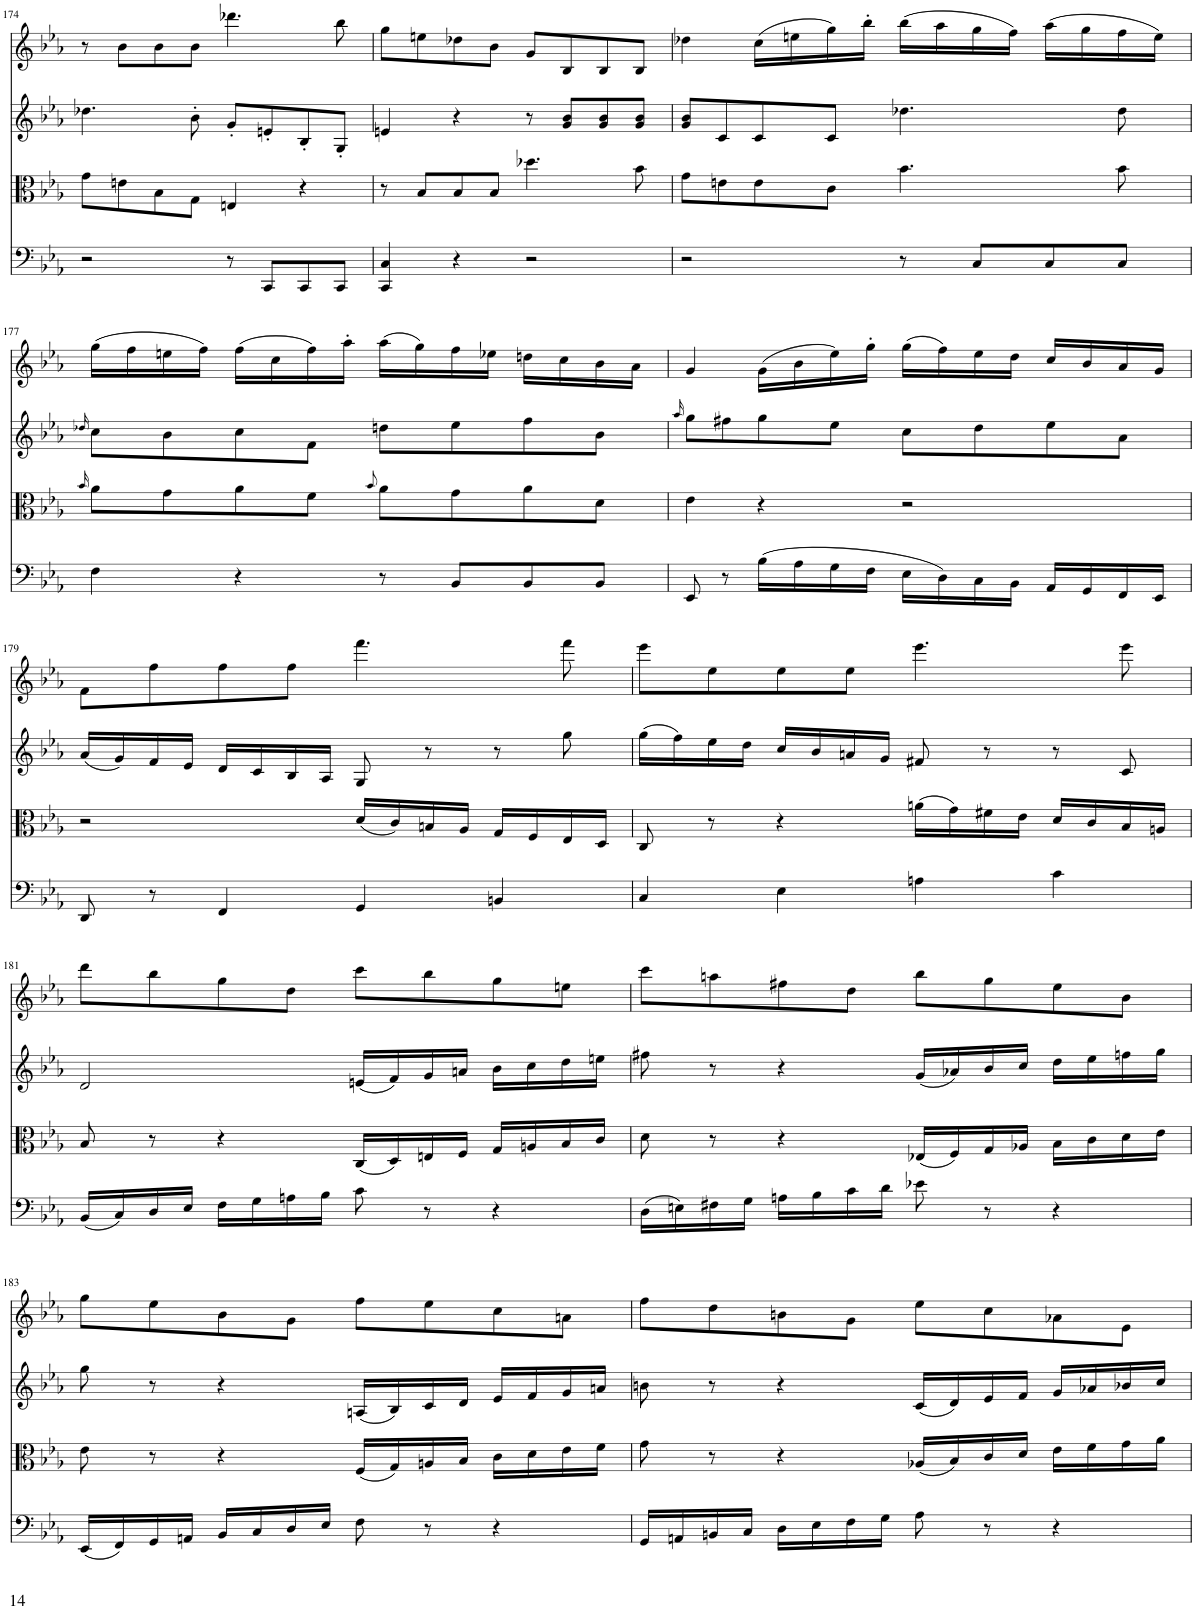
**kern	**kern	**kern	**kern
*part4	*part3	*part2	*part1
*staff4	*staff3	*staff2	*staff1
*I"Piano	*I"Piano	*I"Piano	*I"Piano
*I'Pno	*I'Pno	*I'Pno	*I'Pno
!!LO:PB:g=z
*clefF4	*clefC3	*clefG2	*clefG2
*k[b-e-a-]	*k[b-e-a-]	*k[b-e-a-]	*k[b-e-a-]
*M4/4	*M4/4	*M4/4	*M4/4
*met(c)	*met(c)	*met(c)	*met(c)
=174	=174	=174	=174
2r	8g\L	4.dd-X\	8r
.	8en\	.	8b-\L
.	8B-\	.	8b-\
.	8G\J	8b-'\	8b-\J
8r	4En/	8g'/L	4.ddd-X\
8CC/L	.	8en'/	.
8CC/	4r	8B-'/	.
8CC/J	.	8G'/J	8bb-\
=175	=175	=175	=175
4CC/ 4C/	8r	4en/	8gg\L
.	8B-/L	.	8een\
4r	8B-/	4r	8dd-X\
.	8B-/J	.	8b-\J
2r	4.dd-X\	8r	8g/L
.	.	8g/ 8b-/L	8B-/
.	.	8g/ 8b-/	8B-/
.	8b-\	8g/ 8b-/J	8B-/J
=176	=176	=176	=176
2r	8g\L	8g/ 8b-/L	4dd-X\
.	8en\	8c/	.
.	8e\	8c/	(16cc\LL
.	.	.	16een\
.	8c\J	8c/J	16gg\)
.	.	.	16bb-'\JJ
8r	4.b-\	4.dd-X\	(16bb-\LL
.	.	.	16aa-\
8C/L	.	.	16gg\
.	.	.	16ff\JJ)
8C/	.	.	(16aa-\LL
.	.	.	16gg\
8C/J	8b-\	8dd-\	16ff\
.	.	.	16ee\JJ)
!!LO:LB:g=z
=177	=177	=177	=177
.	16qb-/	16qdd-X/	.
4F\	8a-\L	8cc\L	(16gg\LL
.	.	.	16ff\
.	8g\	8b-\	16een\
.	.	.	16ff\JJ)
4r	8a-\	8cc\	(16ff\LL
.	.	.	16cc\
.	8f\J	8f\J	16ff\)
.	.	.	16aa-'\JJ
.	8qb-/	.	.
8r	8a-\L	8ddn\L	(16aa-\LL
.	.	.	16gg\)
8BB-/L	8g\	8ee-\	16ff\
.	.	.	16ee-X\JJ
8BB-/	8a-\	8ff\	16ddn\LL
.	.	.	16cc\
8BB-/J	8d\J	8b-\J	16b-\
.	.	.	16a-\JJ
=178	=178	=178	=178
.	.	16qaa-/	.
8EE-/	4e-\	8gg\L	4g/
8r	.	8ff#X\	.
(16B-\LL	4r	8gg\	(16g\LL
16A-\	.	.	16b-\
16G\	.	8ee-\J	16ee-\)
16F\JJ	.	.	16gg'\JJ
16E-\LL	2r	8cc\L	(16gg\LL
16D\)	.	.	16ff\)
16C\	.	8dd\	16ee-\
16BB-\JJ	.	.	16dd\JJ
16AA-/LL	.	8ee-\	16cc/LL
16GG/	.	.	16b-/
16FF/	.	8a-\J	16a-/
16EE-/JJ	.	.	16g/JJ
!!LO:LB:g=z
=179	=179	=179	=179
8DD/	2r	(16a-/LL	8f\L
.	.	16g/)	.
8r	.	16f/	8ff\
.	.	16e-/JJ	.
4FF/	.	16d/LL	8ff\
.	.	16c/	.
.	.	16B-/	8ff\J
.	.	16A-/JJ	.
4GG/	(16d/LL	8G/	4.fff\
.	16c/)	.	.
.	16Bn/	8r	.
.	16A-/JJ	.	.
4BBn/	16G/LL	8r	.
.	16F/	.	.
.	16E-/	8gg\	8fff\
.	16D/JJ	.	.
=180	=180	=180	=180
4C/	8C/	(16gg\LL	8eee-\L
.	.	16ff\)	.
.	8r	16ee-\	8ee-\
.	.	16dd\JJ	.
4E-\	4r	16cc/LL	8ee-\
.	.	16b-/	.
.	.	16an/	8ee-\J
.	.	16g/JJ	.
4An\	(16an\LL	8f#X/	4.eee-\
.	16g\)	.	.
.	16f#X\	8r	.
.	16e-\JJ	.	.
4c\	16d/LL	8r	.
.	16c/	.	.
.	16B-/	8c/	8eee-\
.	16An/JJ	.	.
!!LO:LB:g=z
=181	=181	=181	=181
(16BB-/LL	8B-/	2d/	8ddd\L
16C/)	.	.	.
16D/	8r	.	8bb-\
16E-/JJ	.	.	.
16F\LL	4r	.	8gg\
16G\	.	.	.
16An\	.	.	8dd\J
16B-\JJ	.	.	.
8c\	(16C/LL	(16en/LL	8ccc\L
.	16D/)	16f/)	.
8r	16En/	16g/	8bb-\
.	16F/JJ	16an/JJ	.
4r	16G/LL	16b-\LL	8gg\
.	16An/	16cc\	.
.	16B-/	16dd\	8een\J
.	16c/JJ	16een\JJ	.
=182	=182	=182	=182
(16D\LL	8d\	8ff#X\	8ccc\L
16En\)	.	.	.
16F#X\	8r	8r	8aan\
16G\JJ	.	.	.
16An\LL	4r	4r	8ff#X\
16B-\	.	.	.
16c\	.	.	8dd\J
16d\JJ	.	.	.
8e-X\	(16E-X/LL	(16g/LL	8bb-\L
.	16F/)	16a-X/)	.
8r	16G/	16b-/	8gg\
.	16A-X/JJ	16cc/JJ	.
4r	16B-\LL	16dd\LL	8ee-\
.	16c\	16ee-\	.
.	16d\	16ffn\	8b-\J
.	16e-\JJ	16gg\JJ	.
!!LO:LB:g=z
=183	=183	=183	=183
(16EE-/LL	8e-\	8gg\	8gg\L
16FF/)	.	.	.
16GG/	8r	8r	8ee-\
16AAn/JJ	.	.	.
16BB-/LL	4r	4r	8b-\
16C/	.	.	.
16D/	.	.	8g\J
16E-/JJ	.	.	.
8F\	(16F/LL	(16An/LL	8ff\L
.	16G/)	16B-/)	.
8r	16An/	16c/	8ee-\
.	16B-/JJ	16d/JJ	.
4r	16c\LL	16e-/LL	8cc\
.	16d\	16f/	.
.	16e-\	16g/	8an\J
.	16f\JJ	16an/JJ	.
=184	=184	=184	=184
16GG/LL	8g\	8bn\	8ff\L
16AAn/	.	.	.
16BBn/	8r	8r	8dd\
16C/JJ	.	.	.
16D\LL	4r	4r	8bn\
16E-\	.	.	.
16F\	.	.	8g\J
16G\JJ	.	.	.
8A-\	(16A-X/LL	(16c/LL	8ee-\L
.	16B-/)	16d/)	.
8r	16c/	16e-/	8cc\
.	16d/JJ	16f/JJ	.
4r	16e-\LL	16g/LL	8a-X\
.	16f\	16a-X/	.
.	16g\	16b-X/	8e-\J
.	16a-\JJ	16cc/JJ	.
=	=	=	=
*-	*-	*-	*-
